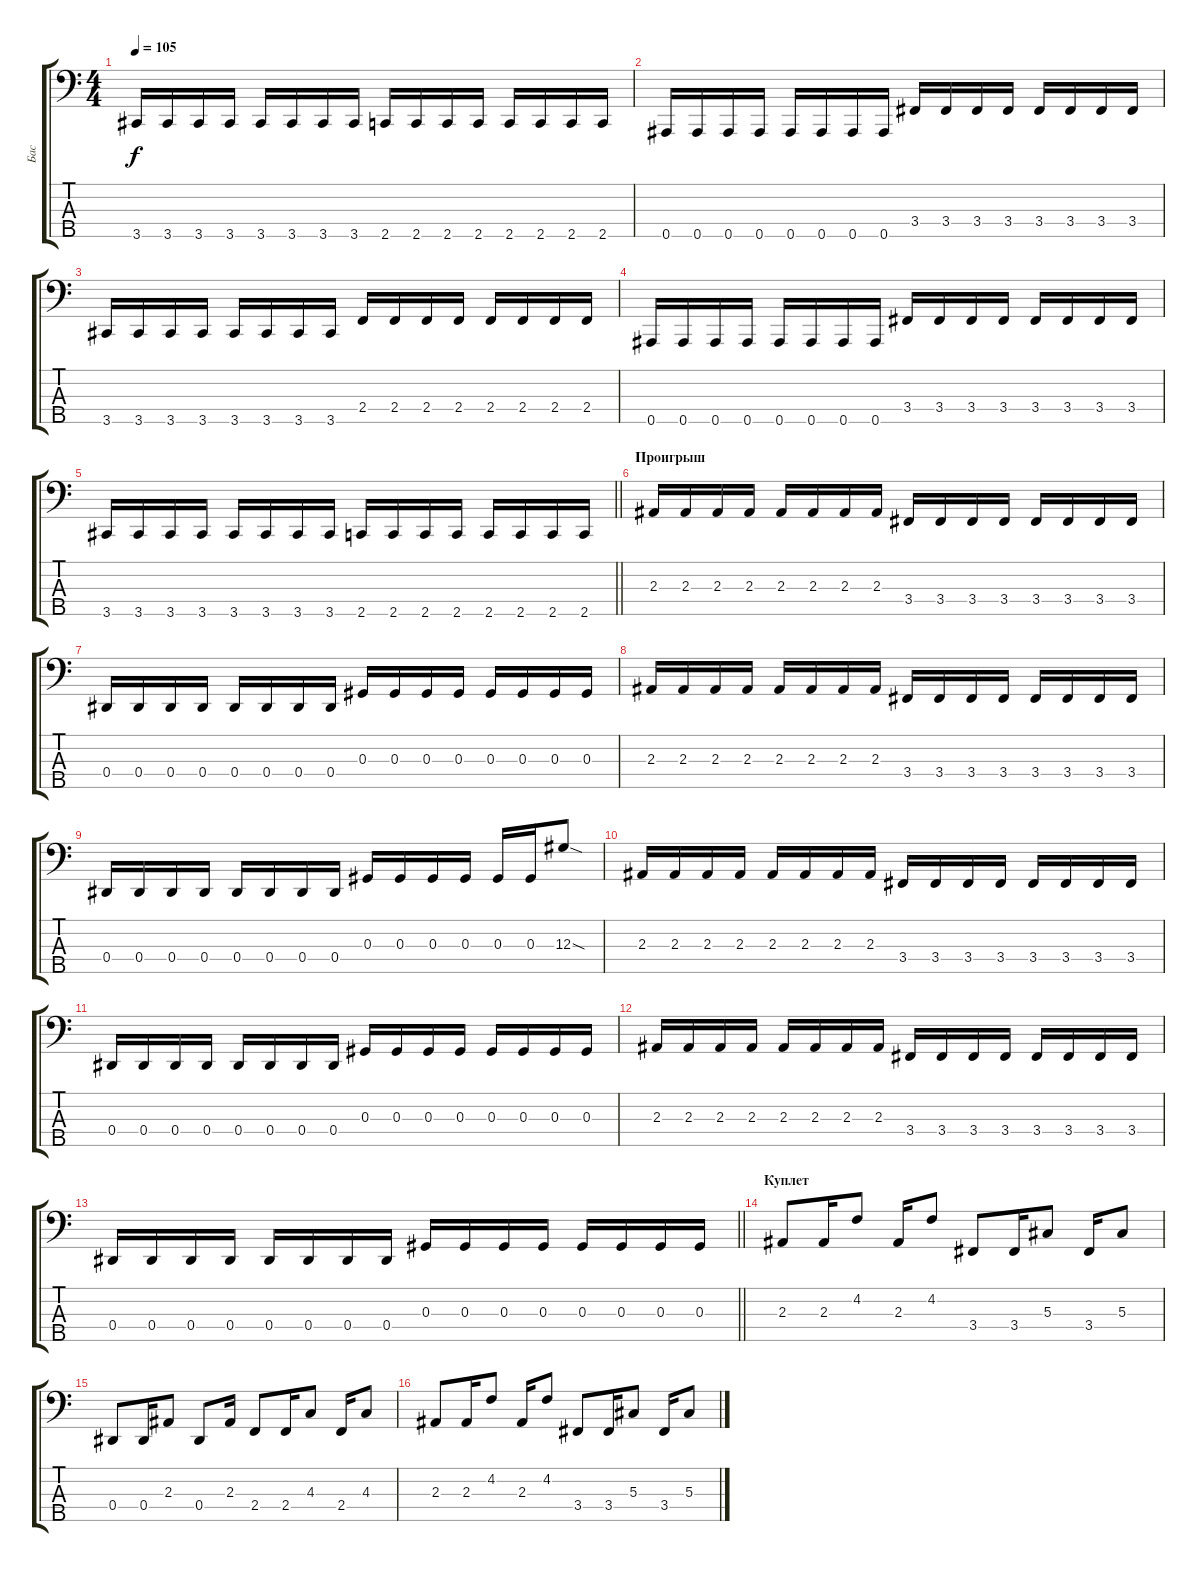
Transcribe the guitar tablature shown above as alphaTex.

\track ("Бас" "Бас") {instrument electricbasspick}
\staff {score tabs}
\tuning (Gb2 Db2 Ab1 Eb1 Bb0) {hide}
\ts (4 4)
\tempo 105
\clef f4
\ks c
3.5.16{dy f} 3.5.16 3.5.16 3.5.16 3.5.16 3.5.16 3.5.16 3.5.16 2.5.16 2.5.16 2.5.16 2.5.16 2.5.16 2.5.16 2.5.16 2.5.16 |
0.5.16 0.5.16 0.5.16 0.5.16 0.5.16 0.5.16 0.5.16 0.5.16 3.4.16 3.4.16 3.4.16 3.4.16 3.4.16 3.4.16 3.4.16 3.4.16 |
3.5.16 3.5.16 3.5.16 3.5.16 3.5.16 3.5.16 3.5.16 3.5.16 2.4.16 2.4.16 2.4.16 2.4.16 2.4.16 2.4.16 2.4.16 2.4.16 |
0.5.16 0.5.16 0.5.16 0.5.16 0.5.16 0.5.16 0.5.16 0.5.16 3.4.16 3.4.16 3.4.16 3.4.16 3.4.16 3.4.16 3.4.16 3.4.16 |
\barLineRight lightlight
3.5.16 3.5.16 3.5.16 3.5.16 3.5.16 3.5.16 3.5.16 3.5.16 2.5.16 2.5.16 2.5.16 2.5.16 2.5.16 2.5.16 2.5.16 2.5.16 |
\section ("" "Проигрыш")
2.3.16 2.3.16 2.3.16 2.3.16 2.3.16 2.3.16 2.3.16 2.3.16 3.4.16 3.4.16 3.4.16 3.4.16 3.4.16 3.4.16 3.4.16 3.4.16 |
0.4.16 0.4.16 0.4.16 0.4.16 0.4.16 0.4.16 0.4.16 0.4.16 0.3.16 0.3.16 0.3.16 0.3.16 0.3.16 0.3.16 0.3.16 0.3.16 |
2.3.16 2.3.16 2.3.16 2.3.16 2.3.16 2.3.16 2.3.16 2.3.16 3.4.16 3.4.16 3.4.16 3.4.16 3.4.16 3.4.16 3.4.16 3.4.16 |
0.4.16 0.4.16 0.4.16 0.4.16 0.4.16 0.4.16 0.4.16 0.4.16 0.3.16 0.3.16 0.3.16 0.3.16 0.3.16 0.3.16 12.3{sod}.8 |
2.3.16 2.3.16 2.3.16 2.3.16 2.3.16 2.3.16 2.3.16 2.3.16 3.4.16 3.4.16 3.4.16 3.4.16 3.4.16 3.4.16 3.4.16 3.4.16 |
0.4.16 0.4.16 0.4.16 0.4.16 0.4.16 0.4.16 0.4.16 0.4.16 0.3.16 0.3.16 0.3.16 0.3.16 0.3.16 0.3.16 0.3.16 0.3.16 |
2.3.16 2.3.16 2.3.16 2.3.16 2.3.16 2.3.16 2.3.16 2.3.16 3.4.16 3.4.16 3.4.16 3.4.16 3.4.16 3.4.16 3.4.16 3.4.16 |
\barLineRight lightlight
0.4.16 0.4.16 0.4.16 0.4.16 0.4.16 0.4.16 0.4.16 0.4.16 0.3.16 0.3.16 0.3.16 0.3.16 0.3.16 0.3.16 0.3.16 0.3.16 |
\section ("" "Куплет")
2.3.8 2.3.16 4.2.8 2.3.16 4.2.8 3.4.8 3.4.16 5.3.8 3.4.16 5.3.8 |
0.4.8 0.4.16 2.3.8 0.4.8 2.3.16 2.4.8 2.4.16 4.3.8 2.4.16 4.3.8 |
2.3.8 2.3.16 4.2.8 2.3.16 4.2.8 3.4.8 3.4.16 5.3.8 3.4.16 5.3.8
